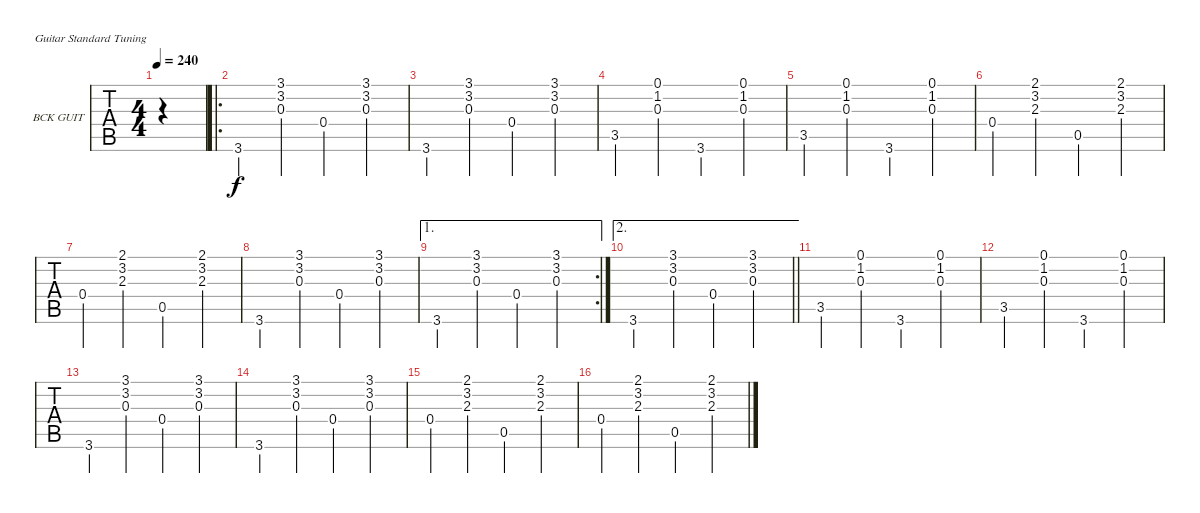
\defaultSystemsLayout 4
\bracketExtendMode groupsimilarinstruments
\firstSystemTrackNameOrientation horizontal
\otherSystemsTrackNameOrientation horizontal
\track ("BCK GUITAR" "BCK GUIT") {instrument acousticguitarsteel}
\staff {tabs}
\tuning (E4 B3 G3 D3 A2 E2)
\ts (4 4)
\tempo 240
\clef g2
\ks c
|
\ro
3.6.4 (3.1 3.2 0.3).4 0.4.4 (0.3 3.2 3.1).4 |
3.6.4 (3.1 3.2 0.3).4 0.4.4 (0.3 3.2 3.1).4 |
3.5.4 (0.3 1.2 0.1).4 3.6.4 (0.1 1.2 0.3).4 |
3.5.4 (0.3 1.2 0.1).4 3.6.4 (0.1 1.2 0.3).4 |
0.4.4 (2.3 3.2 2.1).4 0.5.4 (2.3 3.2 2.1).4 |
0.4.4 (2.3 3.2 2.1).4 0.5.4 (2.3 3.2 2.1).4 |
3.6.4 (3.1 3.2 0.3).4 0.4.4 (0.3 3.2 3.1).4 |
\ae 1
\rc 2
3.6.4 (3.1 3.2 0.3).4 0.4.4 (0.3 3.2 3.1).4 |
\ae 2
\barLineRight lightlight
3.6.4 (0.3 3.2 3.1).4 0.4.4 (0.3 3.2 3.1).4 |
3.5.4 (0.3 1.2 0.1).4 3.6.4 (0.1 1.2 0.3).4 |
3.5.4 (0.3 1.2 0.1).4 3.6.4 (0.1 1.2 0.3).4 |
3.6.4 (3.1 3.2 0.3).4 0.4.4 (0.3 3.2 3.1).4 |
3.6.4 (3.1 3.2 0.3).4 0.4.4 (0.3 3.2 3.1).4 |
0.4.4 (2.3 3.2 2.1).4 0.5.4 (2.3 3.2 2.1).4 |
0.4.4 (2.3 3.2 2.1).4 0.5.4 (2.3 3.2 2.1).4
